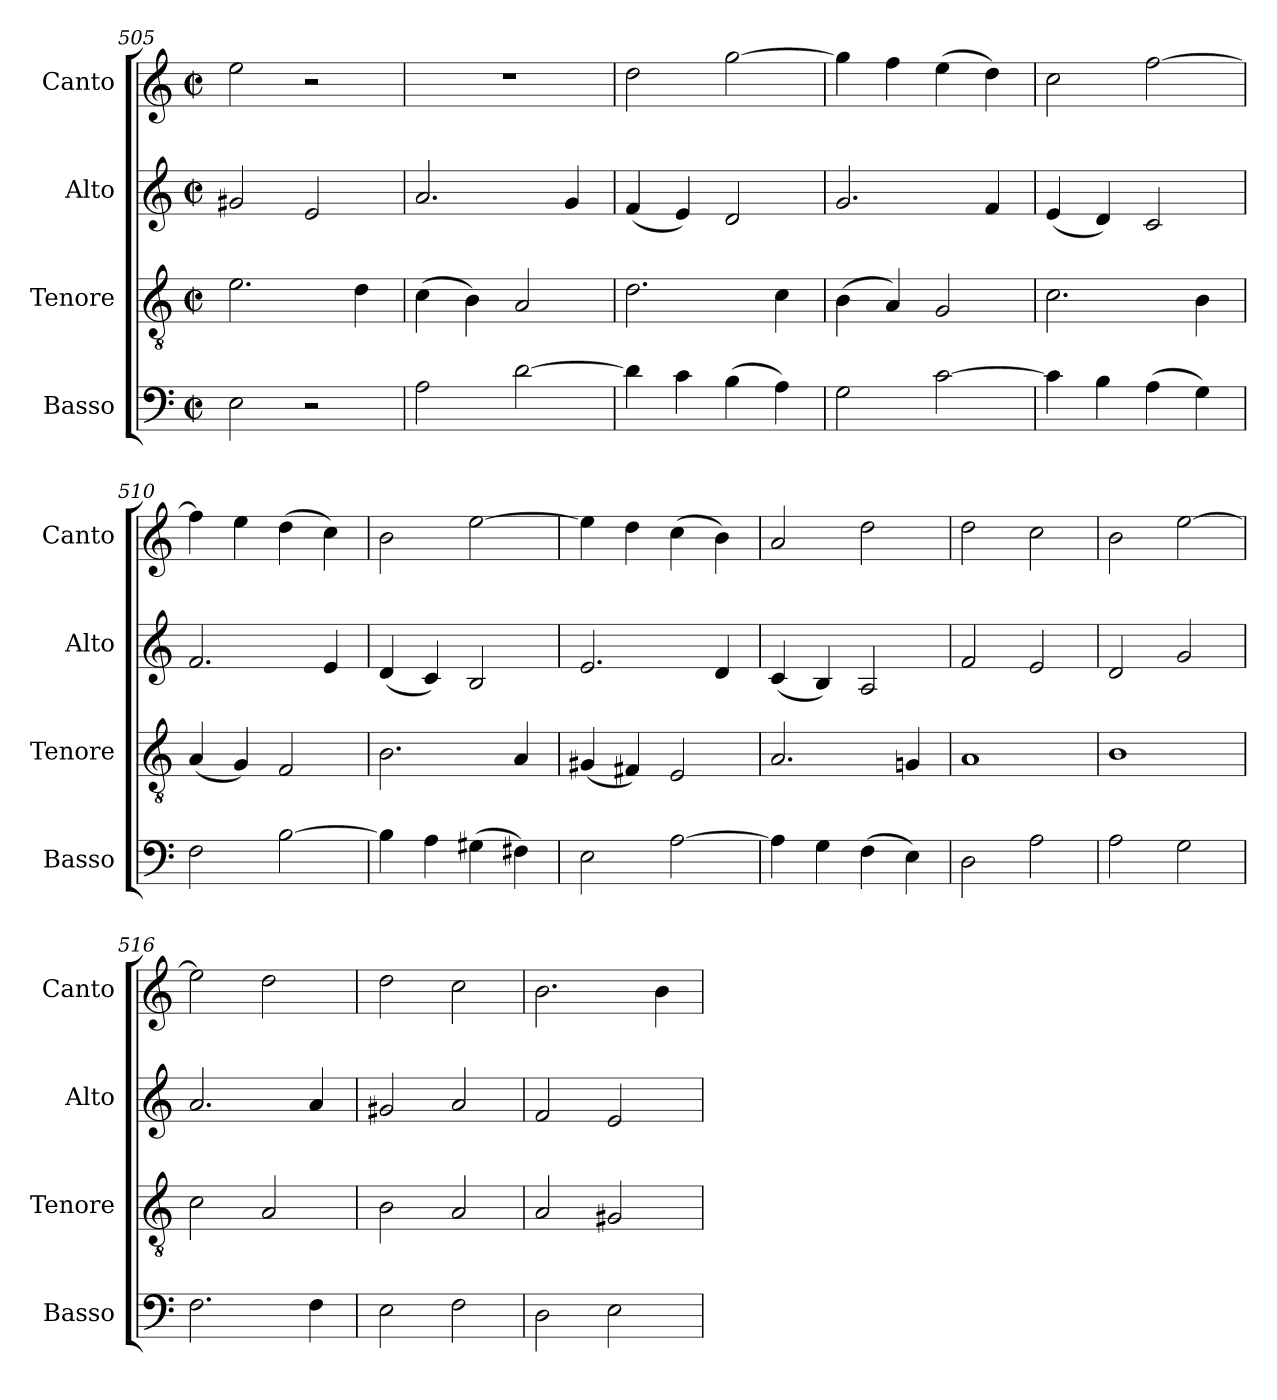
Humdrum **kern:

**kern	**kern	**kern	**kern
*part4	*part3	*part2	*part1
*staff4	*staff3	*staff2	*staff1
*I"Basso	*I"Tenore	*I"Alto	*I"Canto
*I'Basso	*I'Tenore	*I'Alto	*I'Canto
*clefF4	*clefGv2	*clefG2	*clefG2
*k[]	*k[]	*k[]	*k[]
*C:	*C:	*C:	*C:
*M2/2	*M2/2	*M2/2	*M2/2
*met(c|)	*met(c|)	*met(c|)	*met(c|)
=505	=505	=505	=505
2E\	2.e\	2g#X/	2ee\
2r	.	2e/	2r
.	4d\	.	.
=506	=506	=506	=506
2A\	(>4c\	2.a/	1r
.	4B\)	.	.
[>2d\	2A/	.	.
.	.	4g/	.
=507	=507	=507	=507
4d\]	2.d\	(<4f/	2dd\
4c\	.	4e/)	.
(>4B\	.	2d/	[<2gg\
4A\)	4c\	.	.
!!LO:LB:g=z
=508	=508	=508	=508
2G\	(>4B\	2.g/	4gg\]
.	4A/)	.	4ff\
[>2c\	2G/	.	(>4ee\
.	.	4f/	4dd\)
=509	=509	=509	=509
4c\]	2.c\	(<4e/	2cc\
4B\	.	4d/)	.
(>4A\	.	2c/	[>2ff\
4G\)	4B\	.	.
=510	=510	=510	=510
2F\	(<4A/	2.f/	4ff\]
.	4G/)	.	4ee\
[>2B\	2F/	.	(>4dd\
.	.	4e/	4cc\)
=511	=511	=511	=511
4B\]	2.B\	(<4d/	2b\
4A\	.	4c/)	.
(>4G#X\	.	2B/	[>2ee\
4F#X\)	4A/	.	.
=512	=512	=512	=512
2E\	(<4G#X/	2.e/	4ee\]
.	4F#X/)	.	4dd\
[>2A\	2E/	.	(>4cc\
.	.	4d/	4b\)
=513	=513	=513	=513
4A\]	2.A/	(<4c/	2a/
4G\	.	4B/)	.
(>4F\	.	2A/	2dd\
4E\)	4Gn/	.	.
=514	=514	=514	=514
2D\	1A	2f/	2dd\
2A\	.	2e/	2cc\
=515	=515	=515	=515
2A\	1B	2d/	2b\
2G\	.	2g/	[>2ee\
=516	=516	=516	=516
2.F\	2c\	2.a/	2ee\]
.	2A/	.	2dd\
4F\	.	4a/	.
=517	=517	=517	=517
2E\	2B\	2g#X/	2dd\
2F\	2A/	2a/	2cc\
=518	=518	=518	=518
2D\	2A/	2f/	2.b\
2E\	2G#X/	2e/	.
.	.	.	4b\
=	=	=	=
*-	*-	*-	*-
